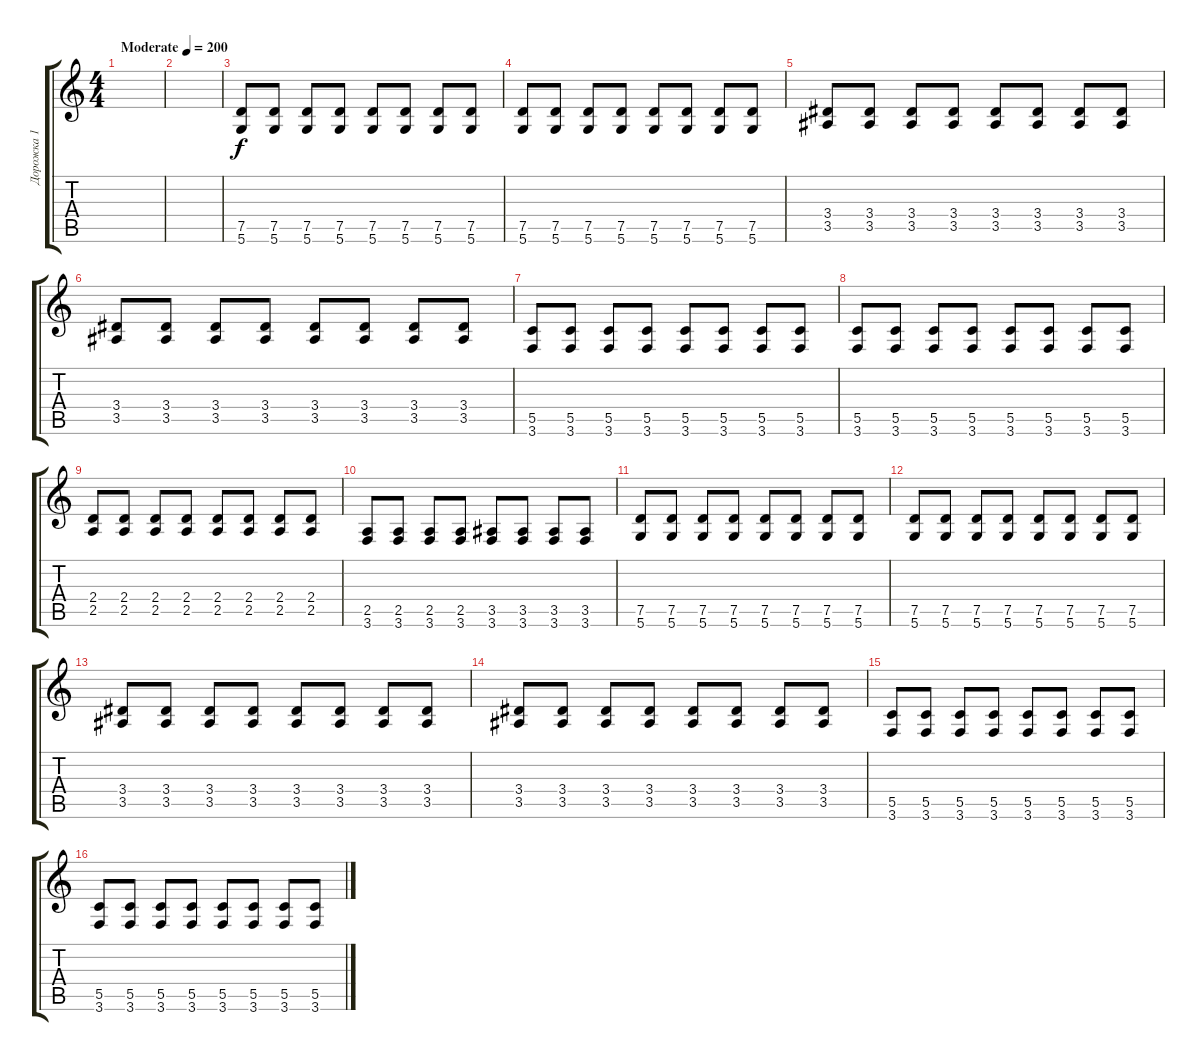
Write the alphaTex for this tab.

\track ("Дорожка 1" "Дорожка 1") {instrument distortionguitar}
\staff {score tabs}
\tuning (D4 A3 F3 C3 G2 D2) {hide}
\ts (4 4)
\tempo (200 "Moderate")
\clef g2
\ks c
|
|
(7.5 5.6).8 (7.5 5.6).8 (7.5 5.6).8 (7.5 5.6).8 (7.5 5.6).8 (7.5 5.6).8 (7.5 5.6).8 (7.5 5.6).8 |
(7.5 5.6).8 (7.5 5.6).8 (7.5 5.6).8 (7.5 5.6).8 (7.5 5.6).8 (7.5 5.6).8 (7.5 5.6).8 (7.5 5.6).8 |
(3.4 3.5).8 (3.4 3.5).8 (3.4 3.5).8 (3.4 3.5).8 (3.4 3.5).8 (3.4 3.5).8 (3.4 3.5).8 (3.4 3.5).8 |
(3.4 3.5).8 (3.4 3.5).8 (3.4 3.5).8 (3.4 3.5).8 (3.4 3.5).8 (3.4 3.5).8 (3.4 3.5).8 (3.4 3.5).8 |
(5.5 3.6).8 (5.5 3.6).8 (5.5 3.6).8 (5.5 3.6).8 (5.5 3.6).8 (5.5 3.6).8 (5.5 3.6).8 (5.5 3.6).8 |
(5.5 3.6).8 (5.5 3.6).8 (5.5 3.6).8 (5.5 3.6).8 (5.5 3.6).8 (5.5 3.6).8 (5.5 3.6).8 (5.5 3.6).8 |
(2.4 2.5).8 (2.4 2.5).8 (2.4 2.5).8 (2.4 2.5).8 (2.4 2.5).8 (2.4 2.5).8 (2.4 2.5).8 (2.4 2.5).8 |
(2.5 3.6).8 (2.5 3.6).8 (2.5 3.6).8 (2.5 3.6).8 (3.5 3.6).8 (3.5 3.6).8 (3.5 3.6).8 (3.5 3.6).8 |
(7.5 5.6).8 (7.5 5.6).8 (7.5 5.6).8 (7.5 5.6).8 (7.5 5.6).8 (7.5 5.6).8 (7.5 5.6).8 (7.5 5.6).8 |
(7.5 5.6).8 (7.5 5.6).8 (7.5 5.6).8 (7.5 5.6).8 (7.5 5.6).8 (7.5 5.6).8 (7.5 5.6).8 (7.5 5.6).8 |
(3.4 3.5).8 (3.4 3.5).8 (3.4 3.5).8 (3.4 3.5).8 (3.4 3.5).8 (3.4 3.5).8 (3.4 3.5).8 (3.4 3.5).8 |
(3.4 3.5).8 (3.4 3.5).8 (3.4 3.5).8 (3.4 3.5).8 (3.4 3.5).8 (3.4 3.5).8 (3.4 3.5).8 (3.4 3.5).8 |
(5.5 3.6).8 (5.5 3.6).8 (5.5 3.6).8 (5.5 3.6).8 (5.5 3.6).8 (5.5 3.6).8 (5.5 3.6).8 (5.5 3.6).8 |
(5.5 3.6).8 (5.5 3.6).8 (5.5 3.6).8 (5.5 3.6).8 (5.5 3.6).8 (5.5 3.6).8 (5.5 3.6).8 (5.5 3.6).8
